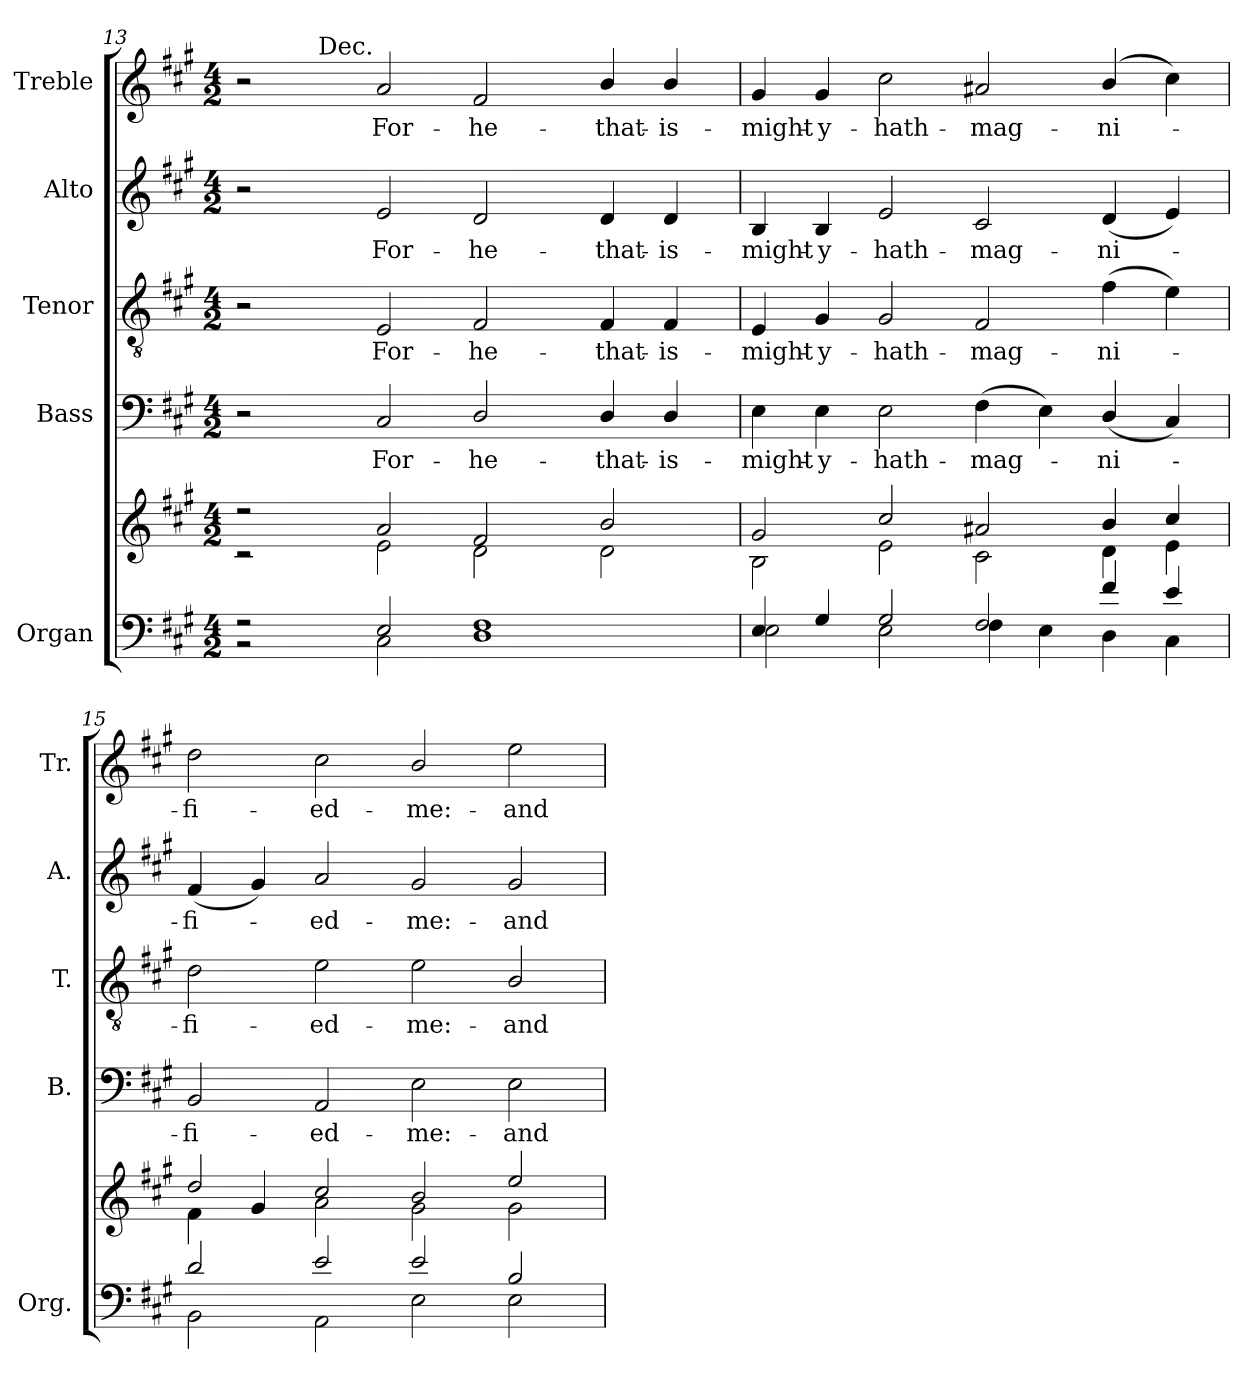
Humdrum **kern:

**kern	**kern	**kern	**text	**kern	**text	**kern	**text	**kern	**text
*part5	*part5	*part4	*part4	*part3	*part3	*part2	*part2	*part1	*part1
*staff6	*staff5	*staff4	*staff4	*staff3	*staff3	*staff2	*staff2	*staff1	*staff1
*I"Organ	*	*I"Bass	*	*I"Tenor	*	*I"Alto	*	*I"Treble	*
*I'Org.	*	*I'B.	*	*I'T.	*	*I'A.	*	*I'Tr.	*
*clefF4	*clefG2	*clefF4	*	*clefGv2	*	*clefG2	*	*clefG2	*
*	*	*	*	*ITrd7c12	*	*	*	*	*
*k[f#c#g#]	*k[f#c#g#]	*k[f#c#g#]	*	*k[f#c#g#]	*	*k[f#c#g#]	*	*k[f#c#g#]	*
*A:	*A:	*A:	*	*A:	*	*A:	*	*A:	*
*M4/2	*M4/2	*M4/2	*	*M4/2	*	*M4/2	*	*M4/2	*
=13	=13	=13	=13	=13	=13	=13	=13	=13	=13
*^	*^	*	*	*	*	*	*	*^	*
2r	2r	2r	2r	2r	.	2r	.	2r	.	2r	4ryy	.
.	.	.	.	.	.	.	.	.	.	.	32ryy	.
!	!	!	!	!	!	!	!	!	!	!	!LO:TX:a:t=Dec.	!
.	.	.	.	.	.	.	.	.	.	.	1ryy	.
!	!	!	!	!	!LO:LY:b:color=#000000	!	!	!	!	!	!	!
!	!	!	!	!	!	!	!LO:LY:b:color=#000000	!	!	!	!	!
!	!	!	!	!	!	!	!	!	!LO:LY:b:color=#000000	!	!	!
!	!	!	!	!	!	!	!	!	!	!	!	!LO:LY:b:color=#000000
2Ei/	2C#i\	2ai/	2ei\	2C#i/	-For-	2EEi/	-For-	2ei/	-For-	2ai/	.	-For-
!	!	!	!	!	!LO:LY:b:color=#000000	!	!	!	!	!	!	!
!	!	!	!	!	!	!	!LO:LY:b:color=#000000	!	!	!	!	!
!	!	!	!	!	!	!	!	!	!LO:LY:b:color=#000000	!	!	!
!	!	!	!	!	!	!	!	!	!	!	!	!LO:LY:b:color=#000000
1F#i	1Di	2f#i/	2di\	2Di/	-he-	2FF#i/	-he-	2di/	-he-	2f#i/	.	-he-
.	.	.	.	.	.	.	.	.	.	.	2ryy	.
!	!	!	!	!	!LO:LY:b:color=#000000	!	!	!	!	!	!	!
!	!	!	!	!	!	!	!LO:LY:b:color=#000000	!	!	!	!	!
!	!	!	!	!	!	!	!	!	!LO:LY:b:color=#000000	!	!	!
!	!	!	!	!	!	!	!	!	!	!	!	!LO:LY:b:color=#000000
.	.	2bi/	2di\	4Di/	-that-	4FF#i/	-that-	4di/	-that-	4bi/	.	-that-
!	!	!	!	!	!LO:LY:b:color=#000000	!	!	!	!	!	!	!
!	!	!	!	!	!	!	!LO:LY:b:color=#000000	!	!	!	!	!
!	!	!	!	!	!	!	!	!	!LO:LY:b:color=#000000	!	!	!
!	!	!	!	!	!	!	!	!	!	!	!	!LO:LY:b:color=#000000
.	.	.	.	4Di/	-is-	4FF#i/	-is-	4di/	-is-	4bi/	.	-is-
.	.	.	.	.	.	.	.	.	.	.	8..ryy	.
*	*	*	*	*	*	*	*	*	*	*v	*v	*
!!LO:LB:g=z
=14	=14	=14	=14	=14	=14	=14	=14	=14	=14	=14	=14
*	*	*	*	*	*	*	*	*	*	*^	*
!	!	!	!	!	!LO:LY:b:color=#000000	!	!	!	!	!	!	!
*	*	*	*	*	*	*	*	*	*	*v	*v	*
*	*	*	*	*	*	*	*	*	*	*^	*
!	!	!	!	!	!	!	!LO:LY:b:color=#000000	!	!	!	!	!
*	*	*	*	*	*	*	*	*	*	*v	*v	*
*	*	*	*	*	*	*	*	*	*	*^	*
!	!	!	!	!	!	!	!	!	!LO:LY:b:color=#000000	!	!	!
*	*	*	*	*	*	*	*	*	*	*v	*v	*
*	*	*	*	*	*	*	*	*	*	*^	*
!	!	!	!	!	!	!	!	!	!	!	!	!LO:LY:b:color=#000000
*	*	*	*	*	*	*	*	*	*	*v	*v	*
4Ei/	2Ei\	2g#i/	2Bi\	4Ei\	-might-	4EEi/	-might-	4Bi/	-might-	4g#i/	-might-
!	!	!	!	!	!LO:LY:b:color=#000000	!	!	!	!	!	!
!	!	!	!	!	!	!	!LO:LY:b:color=#000000	!	!	!	!
!	!	!	!	!	!	!	!	!	!LO:LY:b:color=#000000	!	!
!	!	!	!	!	!	!	!	!	!	!	!LO:LY:b:color=#000000
4G#i/	.	.	.	4Ei\	-y-	4GG#i/	-y-	4Bi/	-y-	4g#i/	-y-
!	!	!	!	!	!LO:LY:b:color=#000000	!	!	!	!	!	!
!	!	!	!	!	!	!	!LO:LY:b:color=#000000	!	!	!	!
!	!	!	!	!	!	!	!	!	!LO:LY:b:color=#000000	!	!
!	!	!	!	!	!	!	!	!	!	!	!LO:LY:b:color=#000000
2G#i/	2Ei\	2cc#i/	2ei\	2Ei\	-hath-	2GG#i/	-hath-	2ei/	-hath-	2cc#i\	-hath-
!	!	!	!	!	!LO:LY:b:color=#000000	!	!	!	!	!	!
!	!	!	!	!	!	!	!LO:LY:b:color=#000000	!	!	!	!
!	!	!	!	!	!	!	!	!	!LO:LY:b:color=#000000	!	!
!	!	!	!	!	!	!	!	!	!	!	!LO:LY:b:color=#000000
2F#i/	4F#i\	2a#Xi/	2c#i\	(4F#i\	-mag-	2FF#i/	-mag-	2c#i/	-mag-	2a#Xi/	-mag-
.	4Ei\	.	.	4Ei\)	.	.	.	.	.	.	.
!	!	!	!	!	!LO:LY:b:color=#000000	!	!	!	!	!	!
!	!	!	!	!	!	!	!LO:LY:b:color=#000000	!	!	!	!
!	!	!	!	!	!	!	!	!	!LO:LY:b:color=#000000	!	!
!	!	!	!	!	!	!	!	!	!	!	!LO:LY:b:color=#000000
4f#i/	4Di\	4bi/	4di\	(4Di/	-ni-	(4F#i\	-ni-	(4di/	-ni-	(4bi/	-ni-
4ei/	4C#i\	4cc#i/	4ei\	4C#i/)	.	4Ei\)	.	4ei/)	.	4cc#i\)	.
=15	=15	=15	=15	=15	=15	=15	=15	=15	=15	=15	=15
!	!	!	!	!	!LO:LY:b:color=#000000	!	!	!	!	!	!
!	!	!	!	!	!	!	!LO:LY:b:color=#000000	!	!	!	!
!	!	!	!	!	!	!	!	!	!LO:LY:b:color=#000000	!	!
!	!	!	!	!	!	!	!	!	!	!	!LO:LY:b:color=#000000
2di/	2BBi\	2ddi/	4f#i\	2BBi/	-fi-	2Di\	-fi-	(4f#i/	-fi-	2ddi\	-fi-
.	.	.	4g#i/	.	.	.	.	4g#i/)	.	.	.
!	!	!	!	!	!LO:LY:b:color=#000000	!	!	!	!	!	!
!	!	!	!	!	!	!	!LO:LY:b:color=#000000	!	!	!	!
!	!	!	!	!	!	!	!	!	!LO:LY:b:color=#000000	!	!
!	!	!	!	!	!	!	!	!	!	!	!LO:LY:b:color=#000000
2ei/	2AAi\	2cc#i/	2ai\	2AAi/	-ed-	2Ei\	-ed-	2ai/	-ed-	2cc#i\	-ed-
!	!	!	!	!	!LO:LY:b:color=#000000	!	!	!	!	!	!
!	!	!	!	!	!	!	!LO:LY:b:color=#000000	!	!	!	!
!	!	!	!	!	!	!	!	!	!LO:LY:b:color=#000000	!	!
!	!	!	!	!	!	!	!	!	!	!	!LO:LY:b:color=#000000
2ei/	2Ei\	2bi/	2g#i\	2Ei\	-me:-	2Ei\	-me:-	2g#i/	-me:-	2bi/	-me:-
!	!	!	!	!	!LO:LY:b:color=#000000	!	!	!	!	!	!
!	!	!	!	!	!	!	!LO:LY:b:color=#000000	!	!	!	!
!	!	!	!	!	!	!	!	!	!LO:LY:b:color=#000000	!	!
!	!	!	!	!	!	!	!	!	!	!	!LO:LY:b:color=#000000
2Bi/	2Ei\	2eei/	2g#i\	2Ei\	-and-	2BBi/	-and-	2g#i/	-and-	2eei\	-and-
*v	*v	*	*	*	*	*	*	*	*	*	*
*	*v	*v	*	*	*	*	*	*	*	*
=	=	=	=	=	=	=	=	=	=
*-	*-	*-	*-	*-	*-	*-	*-	*-	*-
